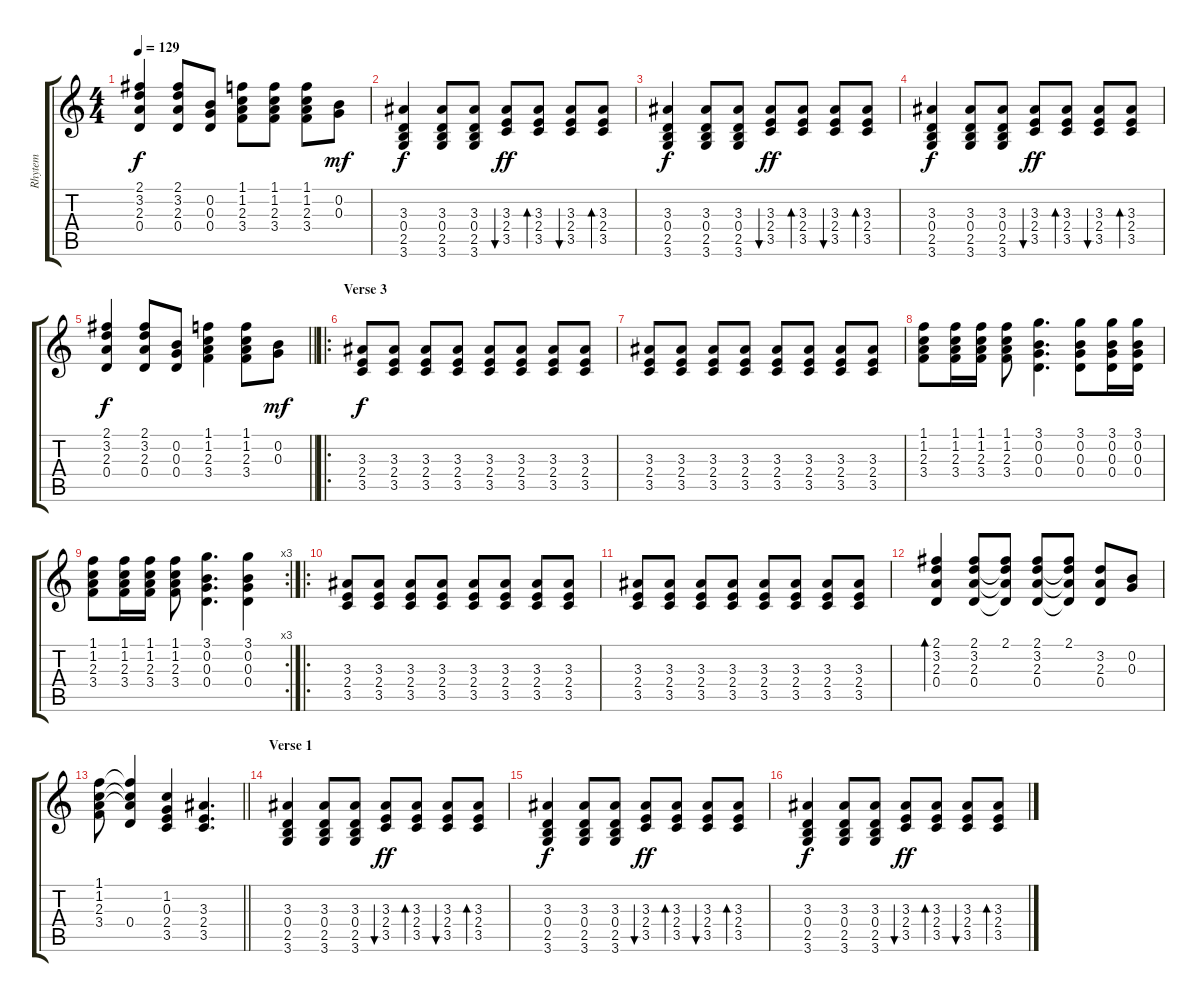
\track ("Rhytem" "Rhytem") {instrument electricguitarclean}
\staff {score tabs}
\tuning (E4 B3 G3 D3 A2 E2) {hide}
\ts (4 4)
\tempo 129
\clef g2
\ks c
(2.1 3.2 2.3 0.4).4{dy f} (2.1 3.2 2.3 0.4).8 (0.2 0.3 0.4).8 (1.1 1.2 2.3 3.4).8 (1.1 1.2 2.3 3.4).8 (1.1 1.2 2.3 3.4).8 (0.2 0.3).8{dy mf} |
(3.3 0.4 2.5 3.6).4{dy f} (3.3 0.4 2.5 3.6).8 (3.3 0.4 2.5 3.6).8 (3.3 2.4 3.5).8{bu 60 dy ff} (3.3 2.4 3.5).8{bd 60} (3.3 2.4 3.5).8{bu 60} (3.3 2.4 3.5).8{bd 60} |
(3.3 0.4 2.5 3.6).4{dy f} (3.3 0.4 2.5 3.6).8 (3.3 0.4 2.5 3.6).8 (3.3 2.4 3.5).8{bu 60 dy ff} (3.3 2.4 3.5).8{bd 60} (3.3 2.4 3.5).8{bu 60} (3.3 2.4 3.5).8{bd 60} |
(3.3 0.4 2.5 3.6).4{dy f} (3.3 0.4 2.5 3.6).8 (3.3 0.4 2.5 3.6).8 (3.3 2.4 3.5).8{bu 60 dy ff} (3.3 2.4 3.5).8{bd 60} (3.3 2.4 3.5).8{bu 60} (3.3 2.4 3.5).8{bd 60} |
\barLineRight lightlight
(2.1 3.2 2.3 0.4).4{dy f} (2.1 3.2 2.3 0.4).8 (0.2 0.3 0.4).8 (1.1 1.2 2.3 3.4).4 (1.1 1.2 2.3 3.4).8 (0.2 0.3).8{dy mf} |
\ro
\section ("" "Verse 3")
(3.3 2.4 3.5).8{dy f} (3.3 2.4 3.5).8 (3.3 2.4 3.5).8 (3.3 2.4 3.5).8 (3.3 2.4 3.5).8 (3.3 2.4 3.5).8 (3.3 2.4 3.5).8 (3.3 2.4 3.5).8 |
(3.3 2.4 3.5).8 (3.3 2.4 3.5).8 (3.3 2.4 3.5).8 (3.3 2.4 3.5).8 (3.3 2.4 3.5).8 (3.3 2.4 3.5).8 (3.3 2.4 3.5).8 (3.3 2.4 3.5).8 |
(1.1 1.2 2.3 3.4).8 (1.1 1.2 2.3 3.4).16 (1.1 1.2 2.3 3.4).16 (1.1 1.2 2.3 3.4).8 (3.1 0.2 0.3 0.4).4{d} (3.1 0.2 0.3 0.4).8 (3.1 0.2 0.3 0.4).16 (3.1 0.2 0.3 0.4).16 |
\rc 3
(1.1 1.2 2.3 3.4).8 (1.1 1.2 2.3 3.4).16 (1.1 1.2 2.3 3.4).16 (1.1 1.2 2.3 3.4).8 (3.1 0.2 0.3 0.4).4{d} (3.1 0.2 0.3 0.4).4 |
\ro
(3.3 2.4 3.5).8 (3.3 2.4 3.5).8 (3.3 2.4 3.5).8 (3.3 2.4 3.5).8 (3.3 2.4 3.5).8 (3.3 2.4 3.5).8 (3.3 2.4 3.5).8 (3.3 2.4 3.5).8 |
(3.3 2.4 3.5).8 (3.3 2.4 3.5).8 (3.3 2.4 3.5).8 (3.3 2.4 3.5).8 (3.3 2.4 3.5).8 (3.3 2.4 3.5).8 (3.3 2.4 3.5).8 (3.3 2.4 3.5).8 |
(2.1 3.2 2.3 0.4).4{bd 120} (2.1 3.2 2.3 0.4).8 (2.1 3.2{t} 2.3{t} 0.4{t}).8 (2.1 3.2 2.3 0.4).8 (2.1 3.2{t} 2.3{t} 0.4{t}).8 (3.2 2.3 0.4).8 (0.2 0.3).8 |
\barLineRight lightlight
(1.1 1.2 2.3 3.4).8 (1.1{t} 1.2{t} 2.3{t} 0.4).4 (1.2 0.3 2.4 3.5).4 (3.3 2.4 3.5).4{d} |
\section ("" "Verse 1")
(3.3 0.4 2.5 3.6).4 (3.3 0.4 2.5 3.6).8 (3.3 0.4 2.5 3.6).8 (3.3 2.4 3.5).8{bu 60 dy ff} (3.3 2.4 3.5).8{bd 60} (3.3 2.4 3.5).8{bu 60} (3.3 2.4 3.5).8{bd 60} |
(3.3 0.4 2.5 3.6).4{dy f} (3.3 0.4 2.5 3.6).8 (3.3 0.4 2.5 3.6).8 (3.3 2.4 3.5).8{bu 60 dy ff} (3.3 2.4 3.5).8{bd 60} (3.3 2.4 3.5).8{bu 60} (3.3 2.4 3.5).8{bd 60} |
(3.3 0.4 2.5 3.6).4{dy f} (3.3 0.4 2.5 3.6).8 (3.3 0.4 2.5 3.6).8 (3.3 2.4 3.5).8{bu 60 dy ff} (3.3 2.4 3.5).8{bd 60} (3.3 2.4 3.5).8{bu 60} (3.3 2.4 3.5).8{bd 60}
